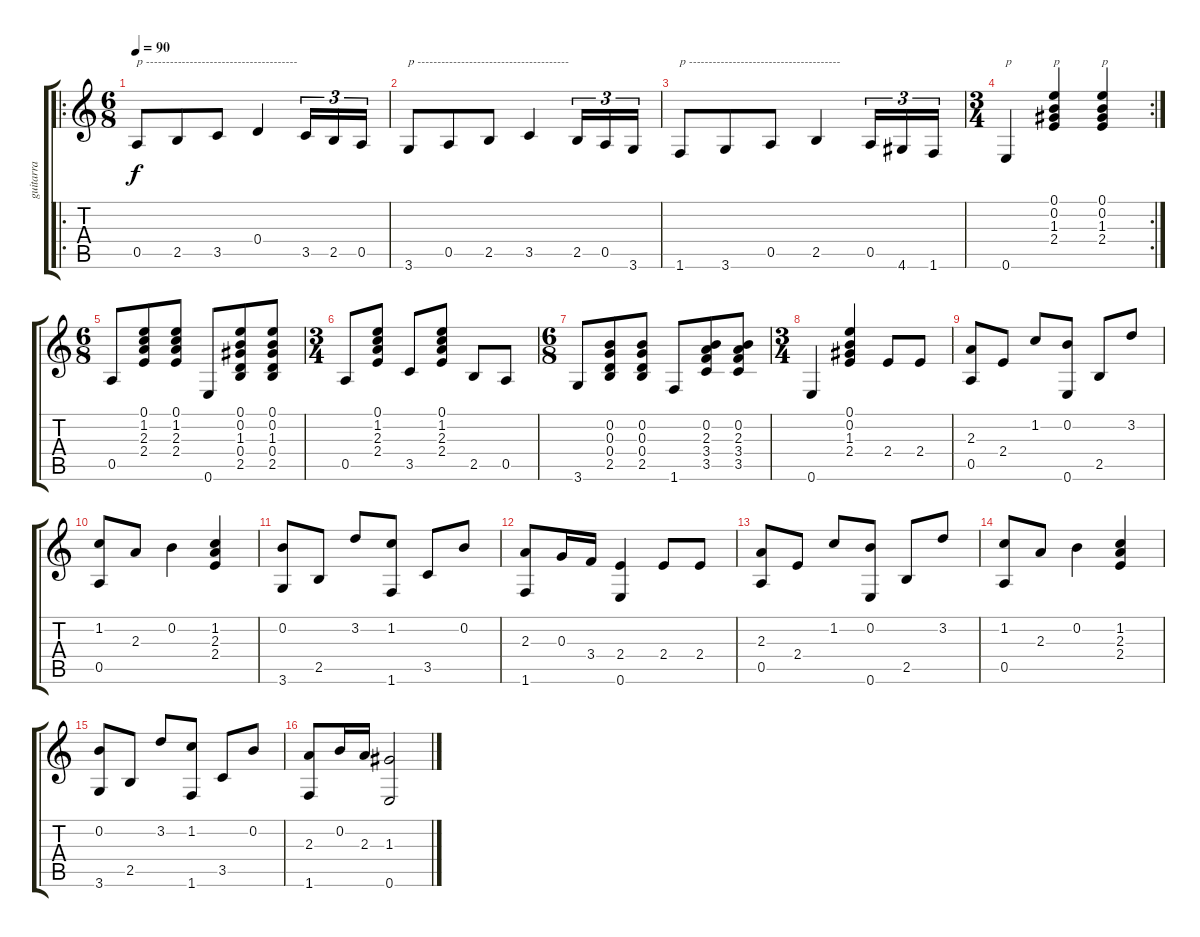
\track ("guitarra" "guitarra") {instrument acousticguitarnylon}
\staff {score tabs}
\tuning (E4 B3 G3 D3 A2 E2) {hide}
\ro
\ts (6 8)
\tempo 90
\clef g2
\ks c
0.5.8{txt "p --------------------------------------" dy f instrument acousticguitarnylon} 2.5.8 3.5.8 0.4.4 3.5.16{tu (3 2)} 2.5.16{tu (3 2)} 0.5.16{tu (3 2)} |
3.6.8{txt "p --------------------------------------"} 0.5.8 2.5.8 3.5.4 2.5.16{tu (3 2)} 0.5.16{tu (3 2)} 3.6.16{tu (3 2)} |
1.6.8{txt "p --------------------------------------"} 3.6.8 0.5.8 2.5.4 0.5.16{tu (3 2)} 4.6.16{tu (3 2)} 1.6.16{tu (3 2)} |
\rc 2
\ts (3 4)
0.6.4{txt "p"} (0.1 0.2 1.3 2.4).4{txt "p"} (0.1 0.2 1.3 2.4).4{txt "p"} |
\ts (6 8)
0.5.8 (0.1 1.2 2.3 2.4).8 (0.1 1.2 2.3 2.4).8 0.6.8 (0.1 0.2 1.3 0.4 2.5).8 (0.1 0.2 1.3 0.4 2.5).8 |
\ts (3 4)
0.5.8 (0.1 1.2 2.3 2.4).8 3.5.8 (0.1 1.2 2.3 2.4).8 2.5.8 0.5.8 |
\ts (6 8)
3.6.8 (0.2 0.3 0.4 2.5).8 (0.2 0.3 0.4 2.5).8 1.6.8 (0.2 2.3 3.4 3.5).8 (0.2 2.3 3.4 3.5).8 |
\ts (3 4)
0.6.4 (0.1 0.2 1.3 2.4).4 2.4.8 2.4.8 |
(2.3 0.5).8 2.4.8 1.2.8 (0.2 0.6).8 2.5.8 3.2.8 |
(1.2 0.5).8 2.3.8 0.2.4 (1.2 2.3 2.4).4 |
(0.2 3.6).8 2.5.8 3.2.8 (1.2 1.6).8 3.5.8 0.2.8 |
(2.3 1.6).8 0.3.16 3.4.16 (2.4 0.6).4 2.4.8 2.4.8 |
(2.3 0.5).8 2.4.8 1.2.8 (0.2 0.6).8 2.5.8 3.2.8 |
(1.2 0.5).8 2.3.8 0.2.4 (1.2 2.3 2.4).4 |
(0.2 3.6).8 2.5.8 3.2.8 (1.2 1.6).8 3.5.8 0.2.8 |
(2.3 1.6).8 0.2.16 2.3.16 (1.3 0.6).2
